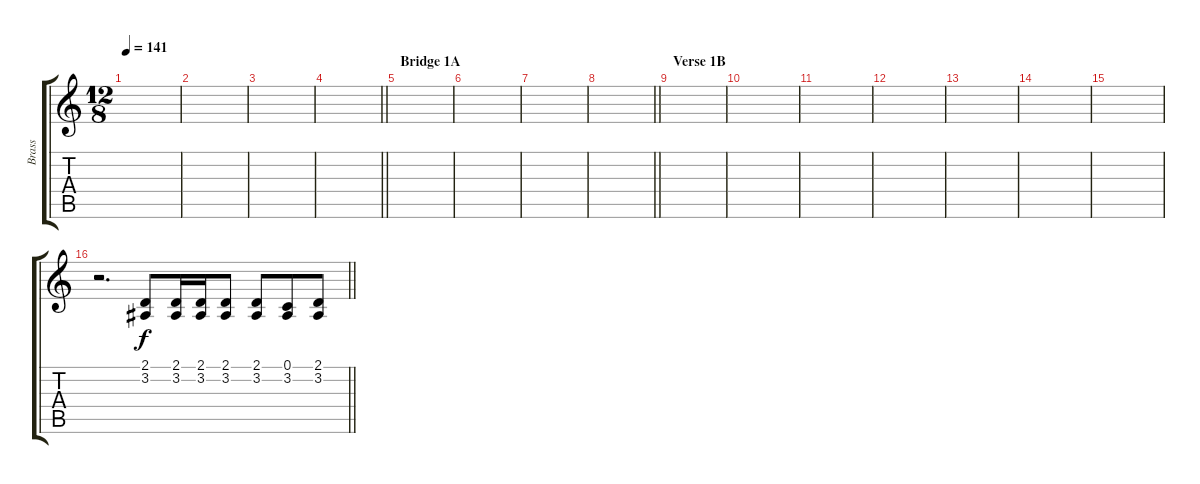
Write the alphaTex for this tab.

\track ("Brass" "Brass") {instrument brasssection}
\staff {score tabs}
\tuning (C4 G3 Eb3 Bb2 F2 C2) {hide}
\ts (12 8)
\tempo 141
\clef g2
\ks c
|
|
|
\barLineRight lightlight
|
\section ("" "Bridge 1A")
|
|
|
\barLineRight lightlight
|
\section ("" "Verse 1B")
|
|
|
|
|
|
|
\barLineRight lightlight
r.2{d} (2.1 3.2).8 (2.1 3.2).16 (2.1 3.2).16 (2.1 3.2).8 (2.1 3.2).8 (0.1 3.2).8 (2.1 3.2).8
